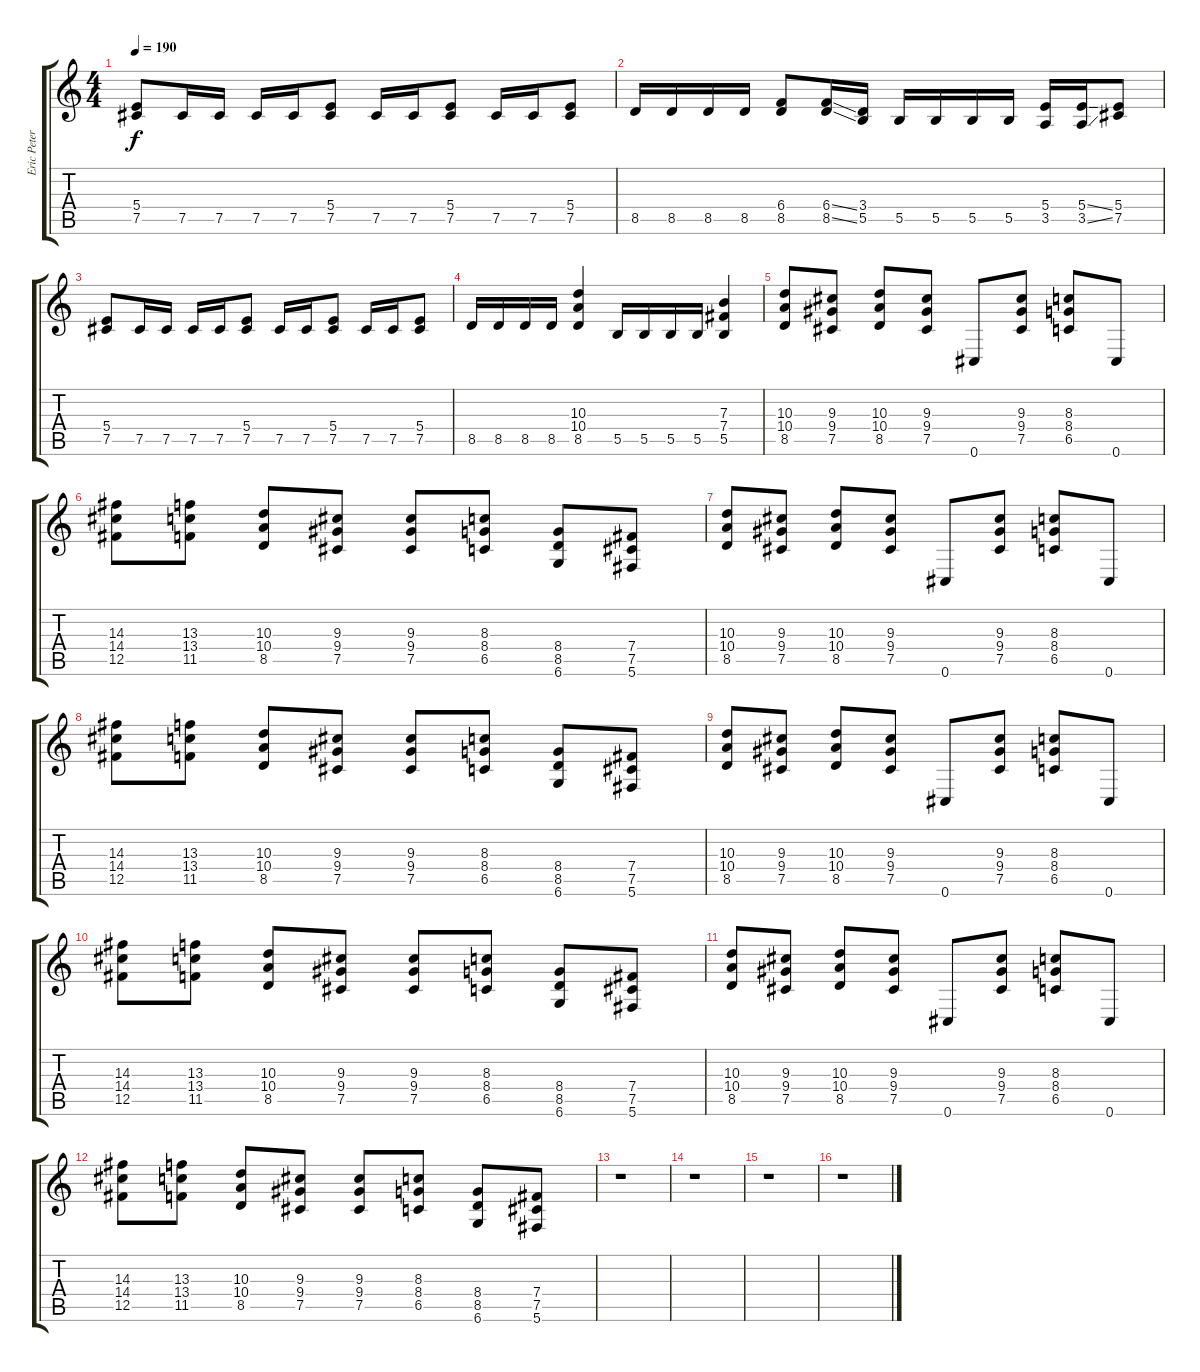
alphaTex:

\track ("Eric Peterson" "Eric Peter") {instrument distortionguitar}
\staff {score tabs}
\tuning (Db4 Ab3 E3 B2 Gb2 Db2) {hide}
\ts (4 4)
\tempo 190
\clef g2
\ks c
(5.4 7.5).8{dy f} 7.5.16 7.5.16 7.5.16 7.5.16 (5.4 7.5).8 7.5.16 7.5.16 (5.4 7.5).8 7.5.16 7.5.16 (5.4 7.5).8 |
8.5.16 8.5.16 8.5.16 8.5.16 (6.4 8.5).8 (6.4{ss} 8.5{ss}).16 (3.4 5.5).16 5.5.16 5.5.16 5.5.16 5.5.16 (5.4 3.5).16 (5.4{ss} 3.5{ss}).16 (5.4 7.5).8 |
(5.4 7.5).8 7.5.16 7.5.16 7.5.16 7.5.16 (5.4 7.5).8 7.5.16 7.5.16 (5.4 7.5).8 7.5.16 7.5.16 (5.4 7.5).8 |
8.5.16 8.5.16 8.5.16 8.5.16 (10.3 10.4 8.5).4 5.5.16 5.5.16 5.5.16 5.5.16 (7.3 7.4 5.5).4 |
(10.3 10.4 8.5).8 (9.3 9.4 7.5).8 (10.3 10.4 8.5).8 (9.3 9.4 7.5).8 0.6.8 (9.3 9.4 7.5).8 (8.3 8.4 6.5).8 0.6.8 |
(14.3 14.4 12.5).8 (13.3 13.4 11.5).8 (10.3 10.4 8.5).8 (9.3 9.4 7.5).8 (9.3 9.4 7.5).8 (8.3 8.4 6.5).8 (8.4 8.5 6.6).8 (7.4 7.5 5.6).8 |
(10.3 10.4 8.5).8 (9.3 9.4 7.5).8 (10.3 10.4 8.5).8 (9.3 9.4 7.5).8 0.6.8 (9.3 9.4 7.5).8 (8.3 8.4 6.5).8 0.6.8 |
(14.3 14.4 12.5).8 (13.3 13.4 11.5).8 (10.3 10.4 8.5).8 (9.3 9.4 7.5).8 (9.3 9.4 7.5).8 (8.3 8.4 6.5).8 (8.4 8.5 6.6).8 (7.4 7.5 5.6).8 |
(10.3 10.4 8.5).8 (9.3 9.4 7.5).8 (10.3 10.4 8.5).8 (9.3 9.4 7.5).8 0.6.8 (9.3 9.4 7.5).8 (8.3 8.4 6.5).8 0.6.8 |
(14.3 14.4 12.5).8 (13.3 13.4 11.5).8 (10.3 10.4 8.5).8 (9.3 9.4 7.5).8 (9.3 9.4 7.5).8 (8.3 8.4 6.5).8 (8.4 8.5 6.6).8 (7.4 7.5 5.6).8 |
(10.3 10.4 8.5).8 (9.3 9.4 7.5).8 (10.3 10.4 8.5).8 (9.3 9.4 7.5).8 0.6.8 (9.3 9.4 7.5).8 (8.3 8.4 6.5).8 0.6.8 |
(14.3 14.4 12.5).8 (13.3 13.4 11.5).8 (10.3 10.4 8.5).8 (9.3 9.4 7.5).8 (9.3 9.4 7.5).8 (8.3 8.4 6.5).8 (8.4 8.5 6.6).8 (7.4 7.5 5.6).8 |
r.1 |
r.1 |
r.1 |
r.1
